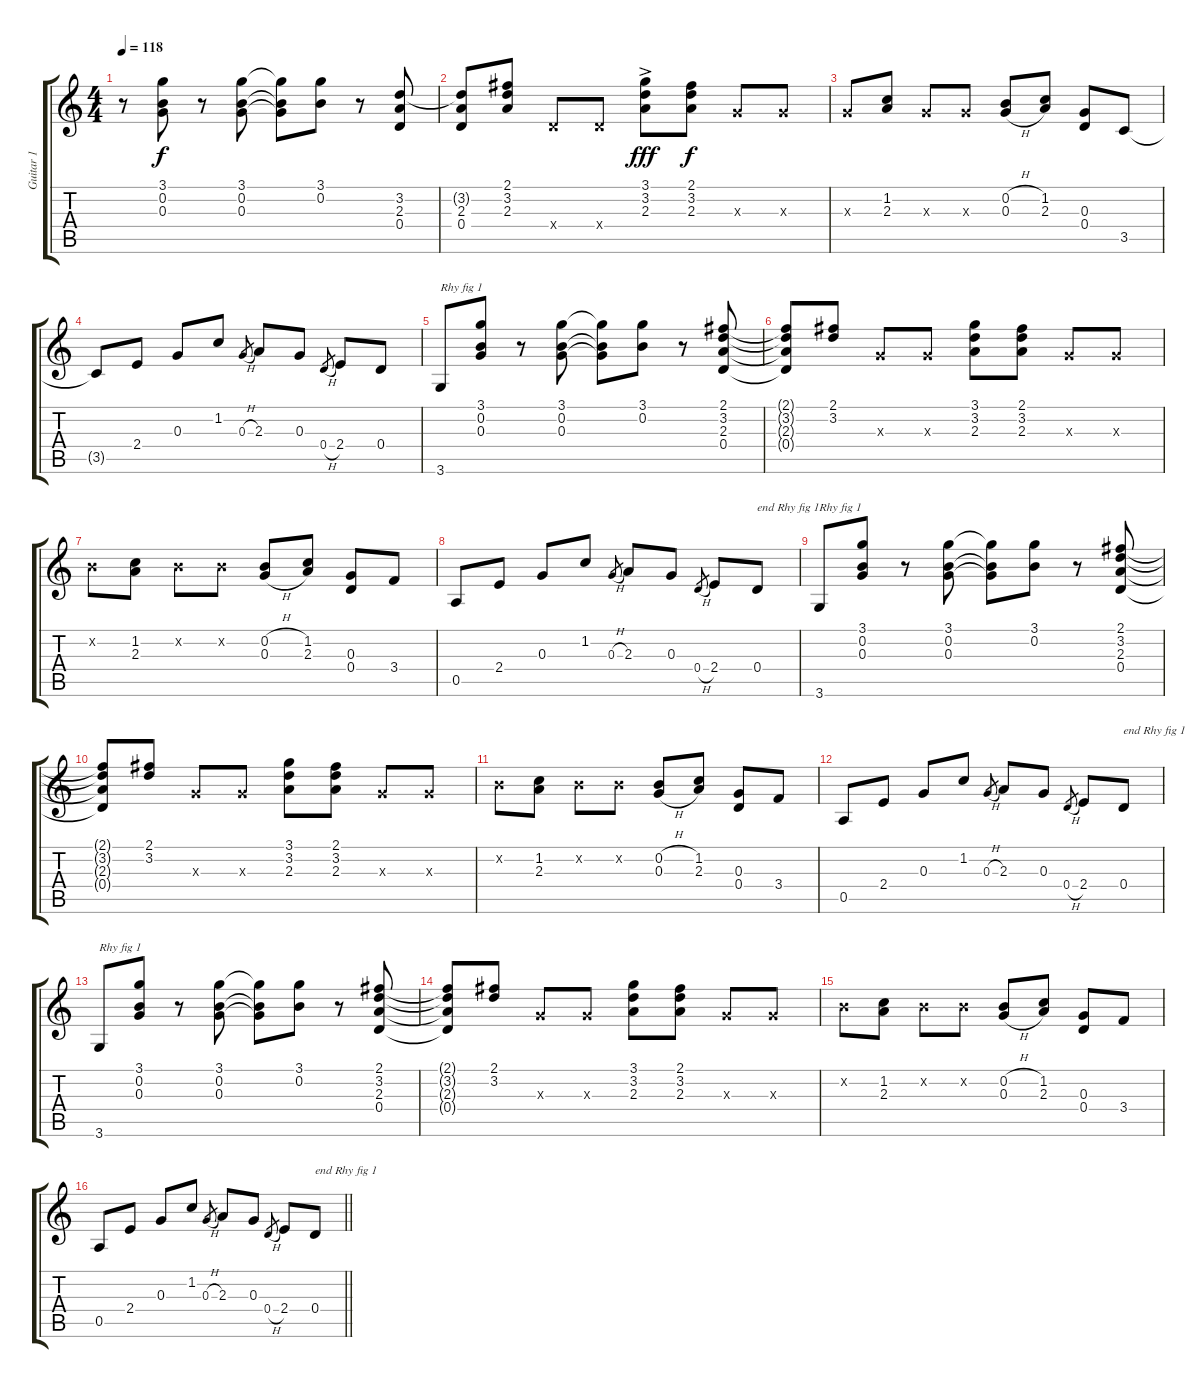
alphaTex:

\track ("Guitar 1" "Guitar 1") {instrument electricguitarclean}
\staff {score tabs}
\tuning (E4 B3 G3 D3 A2 E2) {hide}
\ts (4 4)
\tempo 118
\clef g2
\ks c
r.8{dy f instrument electricguitarclean} (3.1 0.2 0.3).8 r.8 (3.1 0.2 0.3).8 (3.1{t} 0.2{t} 0.3{t}).8 (3.1 0.2).8 r.8 (3.2 2.3 0.4).8 |
(3.2{t} 2.3 0.4).8 (2.1 3.2 2.3).8 0.4{x}.8 0.4{x}.8 (3.1{ac} 3.2{ac} 2.3{ac}).8{dy fff} (2.1 3.2 2.3).8{dy f} 0.3{x}.8 0.3{x}.8 |
0.3{x}.8 (1.2 2.3).8 0.3{x}.8 0.3{x}.8 (0.2{h} 0.3{h}).8 (1.2 2.3).8 (0.3 0.4).8 3.5.8 |
3.5{t}.8 2.4.8 0.3.8 1.2.8 0.3{h}.8{gr} 2.3.8 0.3.8 0.4{h}.8{gr} 2.4.8 0.4.8 |
3.6.8{txt "Rhy fig 1"} (3.1 0.2 0.3).8 r.8 (3.1 0.2 0.3).8 (3.1{t} 0.2{t} 0.3{t}).8 (3.1 0.2).8 r.8 (2.1 3.2 2.3 0.4).8 |
(2.1{t} 3.2{t} 2.3{t} 0.4{t}).8 (2.1 3.2).8 0.3{x}.8 0.3{x}.8 (3.1 3.2 2.3).8 (2.1 3.2 2.3).8 0.3{x}.8 0.3{x}.8 |
0.2{x}.8 (1.2 2.3).8 0.2{x}.8 0.2{x}.8 (0.2{h} 0.3{h}).8 (1.2 2.3).8 (0.3 0.4).8 3.4.8 |
0.5.8 2.4.8 0.3.8 1.2.8 0.3{h}.8{gr} 2.3.8 0.3.8 0.4{h}.8{gr} 2.4.8 0.4.8{txt "end Rhy fig 1"} |
3.6.8{txt "Rhy fig 1"} (3.1 0.2 0.3).8 r.8 (3.1 0.2 0.3).8 (3.1{t} 0.2{t} 0.3{t}).8 (3.1 0.2).8 r.8 (2.1 3.2 2.3 0.4).8 |
(2.1{t} 3.2{t} 2.3{t} 0.4{t}).8 (2.1 3.2).8 0.3{x}.8 0.3{x}.8 (3.1 3.2 2.3).8 (2.1 3.2 2.3).8 0.3{x}.8 0.3{x}.8 |
0.2{x}.8 (1.2 2.3).8 0.2{x}.8 0.2{x}.8 (0.2{h} 0.3{h}).8 (1.2 2.3).8 (0.3 0.4).8 3.4.8 |
0.5.8 2.4.8 0.3.8 1.2.8 0.3{h}.8{gr} 2.3.8 0.3.8 0.4{h}.8{gr} 2.4.8 0.4.8{txt "end Rhy fig 1"} |
3.6.8{txt "Rhy fig 1"} (3.1 0.2 0.3).8 r.8 (3.1 0.2 0.3).8 (3.1{t} 0.2{t} 0.3{t}).8 (3.1 0.2).8 r.8 (2.1 3.2 2.3 0.4).8 |
(2.1{t} 3.2{t} 2.3{t} 0.4{t}).8 (2.1 3.2).8 0.3{x}.8 0.3{x}.8 (3.1 3.2 2.3).8 (2.1 3.2 2.3).8 0.3{x}.8 0.3{x}.8 |
0.2{x}.8 (1.2 2.3).8 0.2{x}.8 0.2{x}.8 (0.2{h} 0.3{h}).8 (1.2 2.3).8 (0.3 0.4).8 3.4.8 |
\barLineRight lightlight
0.5.8 2.4.8 0.3.8 1.2.8 0.3{h}.8{gr} 2.3.8 0.3.8 0.4{h}.8{gr} 2.4.8 0.4.8{txt "end Rhy fig 1"}
